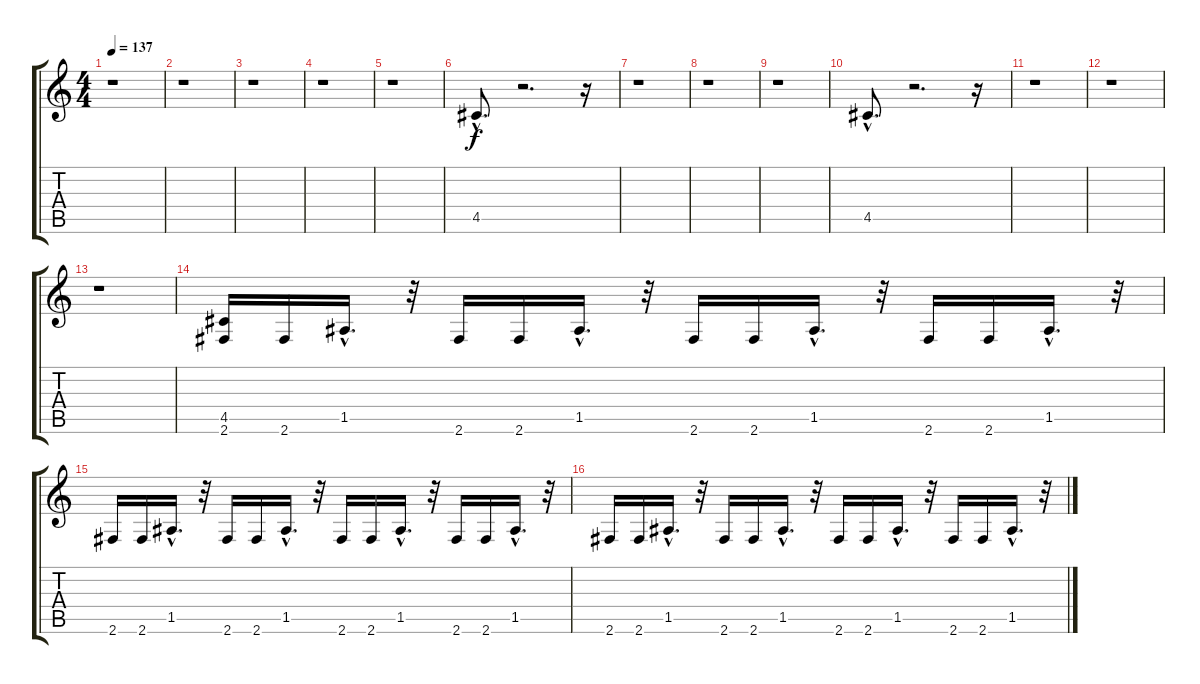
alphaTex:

\track "" {instrument acousticguitarsteel}
\staff {score tabs}
\tuning (E4 B3 G3 D3 A2 E2) {hide}
\ts (4 4)
\tempo 137
\clef g2
\ks c
r.1{dy f instrument acousticguitarsteel} |
r.1 |
r.1 |
r.1 |
r.1 |
4.5{hac}.8{d} r.2{d} r.16 |
r.1 |
r.1 |
r.1 |
4.5{hac}.8{d} r.2{d} r.16 |
r.1 |
r.1 |
r.1 |
(4.5 2.6).16 2.6.16 1.5{hac}.16{d} r.32 2.6.16 2.6.16 1.5{hac}.16{d} r.32 2.6.16 2.6.16 1.5{hac}.16{d} r.32 2.6.16 2.6.16 1.5{hac}.16{d} r.32 |
2.6.16 2.6.16 1.5{hac}.16{d} r.32 2.6.16 2.6.16 1.5{hac}.16{d} r.32 2.6.16 2.6.16 1.5{hac}.16{d} r.32 2.6.16 2.6.16 1.5{hac}.16{d} r.32 |
2.6.16 2.6.16 1.5{hac}.16{d} r.32 2.6.16 2.6.16 1.5{hac}.16{d} r.32 2.6.16 2.6.16 1.5{hac}.16{d} r.32 2.6.16 2.6.16 1.5{hac}.16{d} r.32
